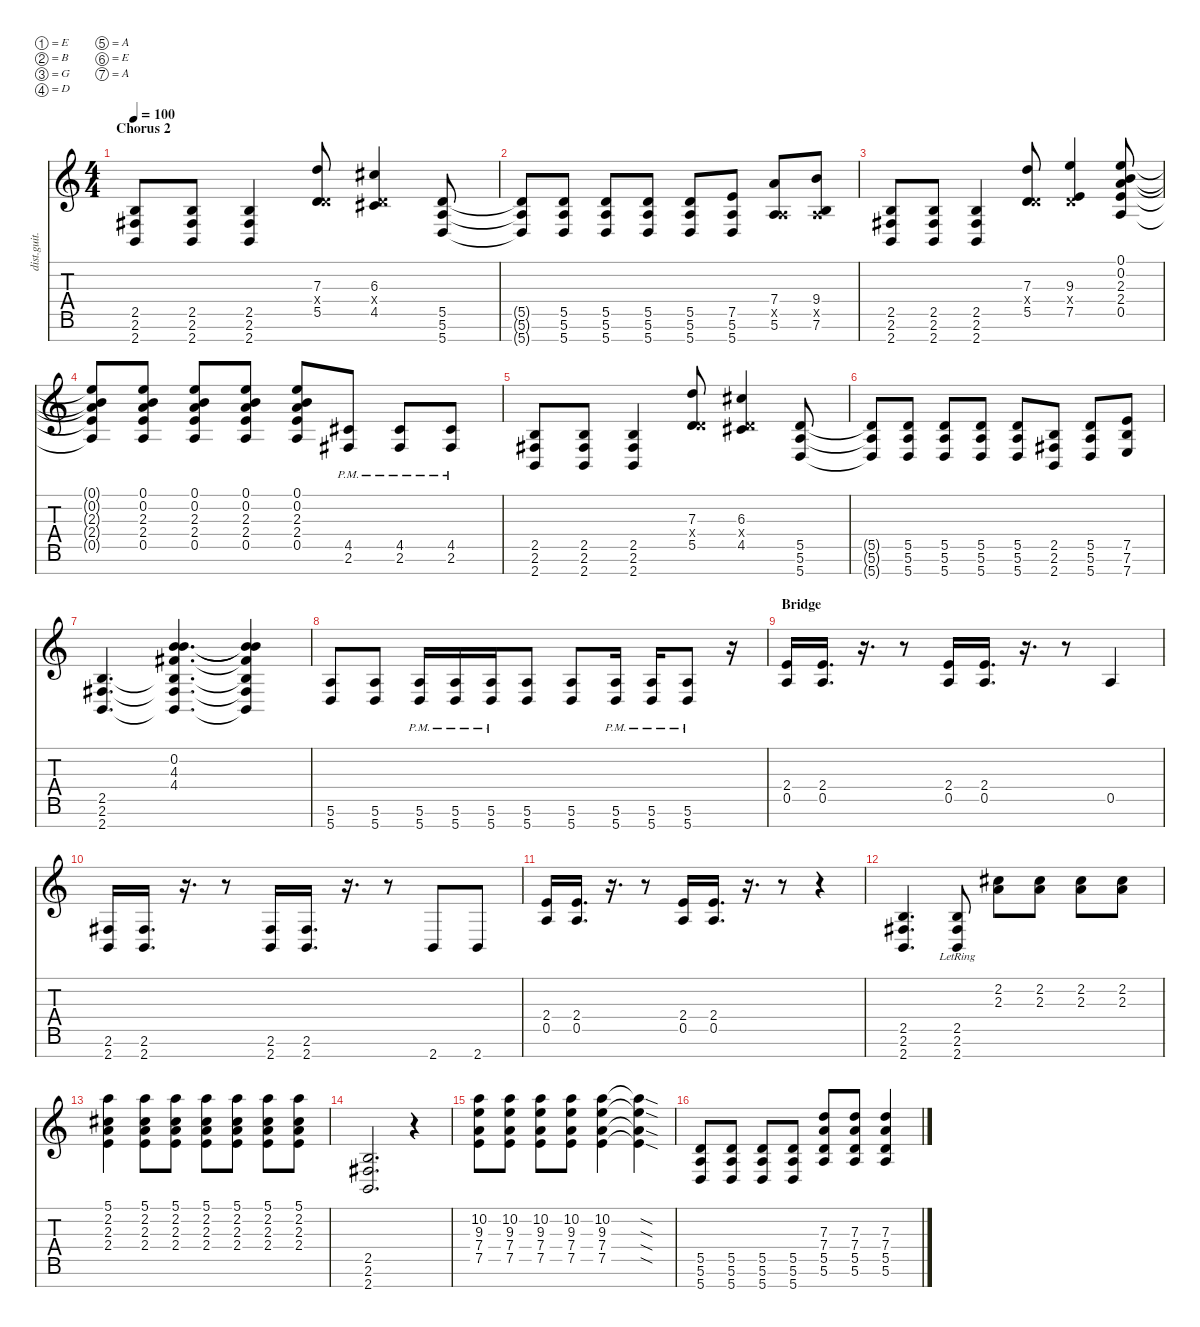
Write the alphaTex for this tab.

\defaultSystemsLayout 4
\hideDynamics
\bracketExtendMode nobrackets
\otherSystemsTrackNameOrientation horizontal
\track ("Alex" "dist.guit.") {instrument distortionguitar}
\staff {score tabs}
\tuning (E4 B3 G3 D3 A2 E2 A1)
\ts (4 4)
\section ("" "Chorus 2")
\tempo 100
\clef g2
\ks c
(2.7 2.6{acc #} 2.5).8{dy mf beam Up} (2.7 2.6{acc #} 2.5).8{beam Up} (2.7 2.6{acc #} 2.5).4{beam Up} (5.5 7.3 0.4{x}).8{beam Up} (4.5{acc #} 6.3{acc #} 0.4{x}).4{beam Up} (5.7 5.6 5.5).8{beam Up} |
(5.7{t} 5.6{t} 5.5{t}).8{beam Up} (5.7 5.6 5.5).8{beam Up} (5.7 5.6 5.5).8{beam Up} (5.5 5.6 5.7).8{beam Up} (5.7 5.6 5.5).8{beam Up} (5.7 5.6 7.5).8{beam Up} (5.6 7.4 0.5{x}).8{beam Up} (7.6 9.4 0.5{x}).8{beam Up} |
(2.7 2.6{acc #} 2.5).8{beam Up} (2.7 2.6{acc #} 2.5).8{beam Up} (2.7 2.6{acc #} 2.5).4{beam Up} (5.5 7.3 0.4{x}).8{beam Up} (7.5 9.3 0.4{x}).4{beam Up} (2.4 0.5 2.3 0.2 0.1).8{beam Up} |
(0.5{t} 2.4{t} 2.3{t} 0.2{t} 0.1{t}).8{beam Up} (0.5 2.4 2.3 0.2 0.1).8{beam Up} (0.5 2.4 2.3 0.2 0.1).8{beam Up} (0.5 2.4 2.3 0.2 0.1).8{beam Up} (0.5 2.4 2.3 0.2 0.1).8{beam Up} (2.6{pm acc #} 4.5{pm acc #}).8{beam Up} (2.6{pm acc #} 4.5{pm acc #}).8{beam Up} (2.6{pm acc #} 4.5{pm acc #}).8{beam Up} |
(2.7 2.6{acc #} 2.5).8{beam Up} (2.7 2.6{acc #} 2.5).8{beam Up} (2.7 2.6{acc #} 2.5).4{beam Up} (5.5 7.3 0.4{x}).8{beam Up} (4.5{acc #} 6.3{acc #} 0.4{x}).4{beam Up} (5.7 5.6 5.5).8{beam Up} |
(5.7{t} 5.6{t} 5.5{t}).8{beam Up} (5.7 5.6 5.5).8{beam Up} (5.7 5.6 5.5).8{beam Up} (5.5 5.6 5.7).8{beam Up} (5.7 5.6 5.5).8{beam Up} (2.7 2.6{acc #} 2.5).8{beam Up} (5.6 5.5 5.7).8{beam Up} (7.6 7.5 7.7).8{beam Up} |
(2.7 2.6{acc #} 2.5).4{d beam Up} (4.4{acc #} 4.3 0.2 2.5{t} 2.6{t acc #} 2.7{t}).4{d beam Up} (4.3{t} 0.2{t} 4.4{t acc #} 2.5{t} 2.6{t acc #} 2.7{t}).4{beam Up} |
(5.7 5.6).8{beam Up} (5.7 5.6).8{beam Up} (5.7{pm} 5.6{pm}).16{beam Up} (5.7{pm} 5.6{pm}).16{beam Up} (5.7{pm} 5.6{pm}).16{beam Up} (5.7 5.6).8{beam Up} (5.7 5.6).8{beam Up} (5.7{pm} 5.6{pm}).16{beam Up} (5.7{pm} 5.6{pm}).16{beam Up} (5.7{pm} 5.6{pm}).8{beam Up} r.16{beam Up} |
\section ("" "Bridge")
(0.5 2.4).16{beam Up} (0.5 2.4).16{d beam Up} r.16{d beam Up} r.8{beam Up} (0.5 2.4).16{beam Up} (0.5 2.4).16{d beam Up} r.16{d beam Up} r.8{beam Up} 0.5.4{beam Up} |
(2.7 2.6{acc #}).16{beam Up} (2.7 2.6{acc #}).16{d beam Up} r.16{d beam Up} r.8{beam Up} (2.6{acc #} 2.7).16{beam Up} (2.7 2.6{acc #}).16{d beam Up} r.16{d beam Up} r.8{beam Up} 2.7.8{beam Up} 2.7.8{beam Up} |
(0.5 2.4).16{beam Up} (0.5 2.4).16{d beam Up} r.16{d beam Up} r.8{beam Up} (0.5 2.4).16{beam Up} (0.5 2.4).16{d beam Up} r.16{d beam Up} r.8{beam Up} r.4{beam Up} |
(2.7 2.6{acc #} 2.5).4{d beam Up} (2.7{lr} 2.6{acc #} 2.5).8{beam Up} (2.2{acc #} 2.3).8{beam Down} (2.3 2.2{acc #}).8{beam Down} (2.3 2.2{acc #}).8{beam Down} (2.2{acc #} 2.3).8{beam Down} |
(2.3 2.2{acc #} 5.1 2.4).4{beam Down} (2.3 2.2{acc #} 5.1 2.4).8{beam Down} (2.3 2.2{acc #} 5.1 2.4).8{beam Down} (2.3 2.2{acc #} 5.1 2.4).8{beam Down} (2.3 2.2{acc #} 5.1 2.4).8{beam Down} (2.3 2.2{acc #} 5.1 2.4).8{beam Down} (2.3 2.2{acc #} 5.1 2.4).8{beam Down} |
(2.7 2.6{acc #} 2.5).2{d beam Up} r.4{beam Up} |
(10.2 9.3 7.4 7.5).8{beam Down} (10.2 9.3 7.4 7.5).8{beam Down} (10.2 9.3 7.4 7.5).8{beam Down} (10.2 9.3 7.4 7.5).8{beam Down} (10.2 9.3 7.4 7.5).4{beam Down} (7.5{sod t} 7.4{sod t} 9.3{sod t} 10.2{sod t}).4{beam Down} |
(5.5 5.6 5.7).8{beam Up} (5.7 5.6 5.5).8{beam Up} (5.7 5.6 5.5).8{beam Up} (5.5 5.6 5.7).8{beam Up} (5.5 7.4 7.3 5.6).8{beam Up} (7.3 7.4 5.5 5.6).8{beam Up} (5.6 5.5 7.4 7.3).4{beam Up}
